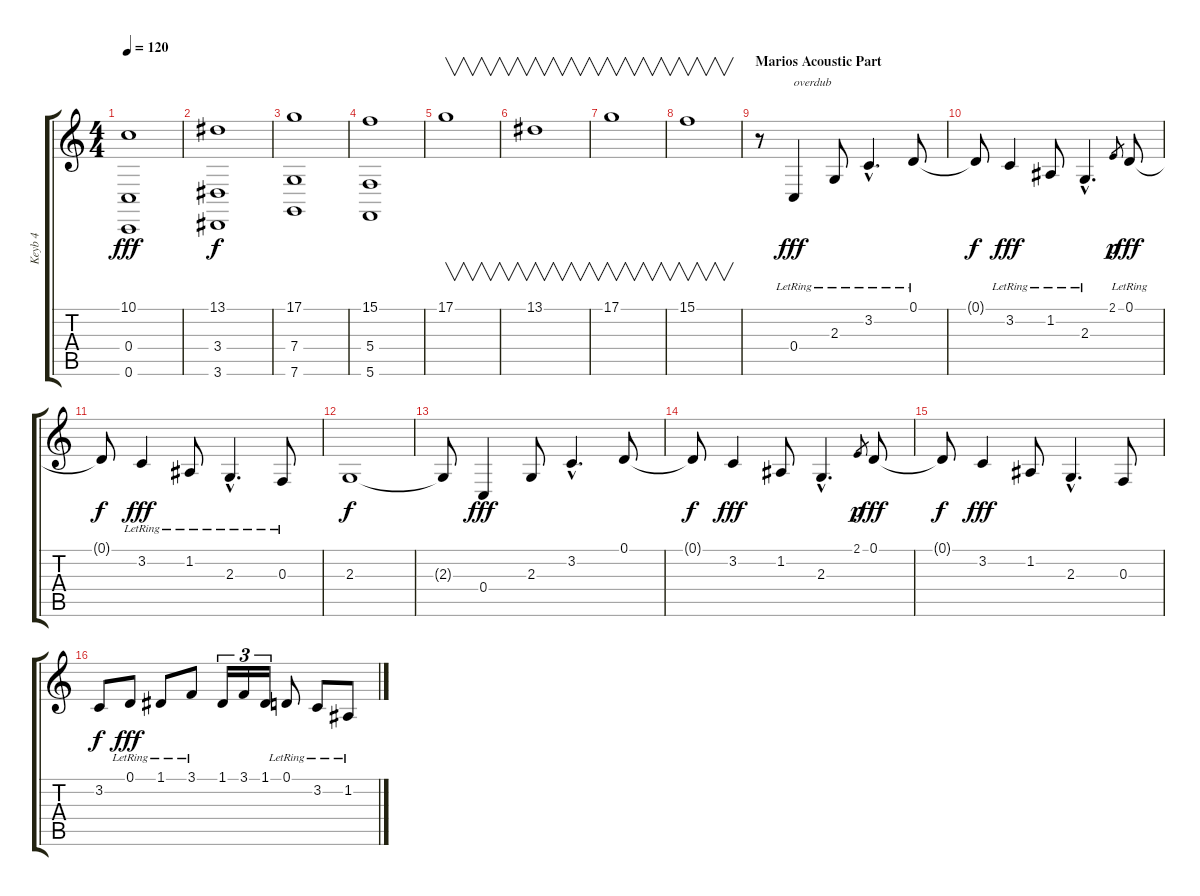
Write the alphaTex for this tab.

\track ("Keyb 4" "Keyb 4") {instrument pad4choir}
\staff {score tabs}
\tuning (D4 A3 F3 C3 G2 C2) {hide}
\ts (4 4)
\tempo 120
\clef g2
\ks c
(10.1 0.4 0.6).1{dy fff} |
(13.1 3.4 3.6).1{dy f} |
(17.1 7.4 7.6).1 |
(15.1 5.4 5.6).1 |
17.1.1{v} |
13.1.1{v} |
17.1.1{v} |
15.1.1{v} |
\section ("" "Marios Acoustic Part  ")
r.8 0.4{lr}.4{txt "overdub" dy fff volume 12 balance 8 instrument acousticguitarsteel} 2.3{lr}.8 3.2{hac lr}.4{d} 0.1{lr}.8 |
0.1{t}.8{dy f} 3.2{lr}.4{dy fff} 1.2{lr}.8 2.3{hac lr}.4{d} 2.1.8{gr dy p} 0.1{lr}.8{dy fff} |
0.1{t}.8{dy f} 3.2{lr}.4{dy fff} 1.2{lr}.8 2.3{hac lr}.4{d} 0.3{lr}.8 |
2.3.1{dy f} |
2.3{t}.8 0.4.4{dy fff} 2.3.8 3.2{hac}.4{d} 0.1.8 |
0.1{t}.8{dy f} 3.2.4{dy fff} 1.2.8 2.3{hac}.4{d} 2.1.8{gr dy p} 0.1.8{dy fff} |
0.1{t}.8{dy f} 3.2.4{dy fff} 1.2.8 2.3{hac}.4{d} 0.3.8 |
3.2.8{dy f} 0.1{lr}.8{dy fff} 1.1{lr}.8 3.1{lr}.8 1.1.16{tu (3 2)} 3.1.16{tu (3 2)} 1.1.16{tu (3 2)} 0.1{lr}.8 3.2{lr}.8 1.2{lr}.8
